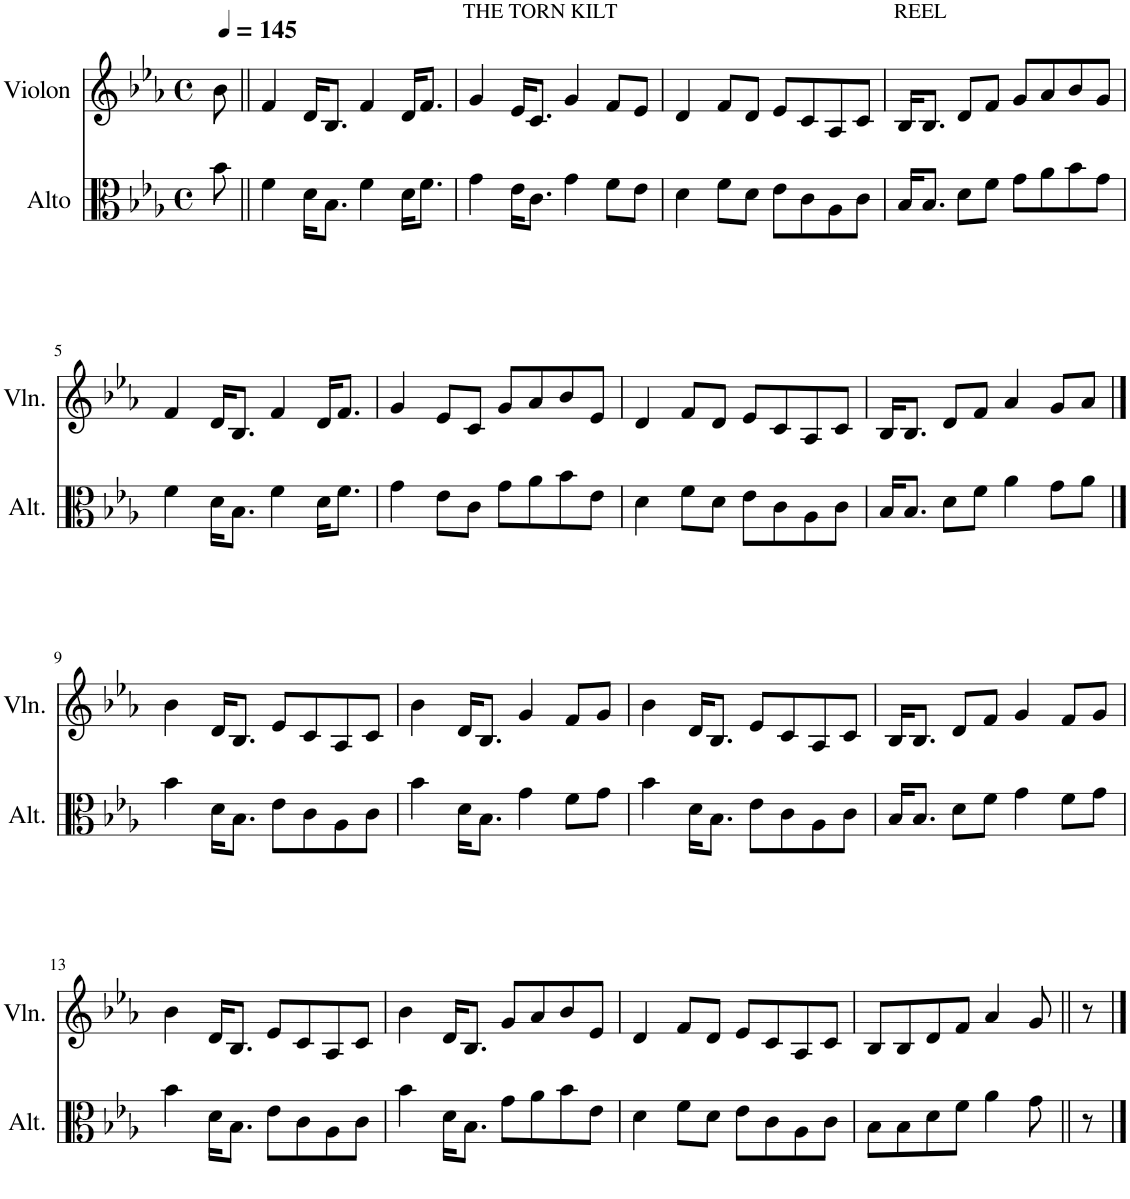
**kern	**kern
*part2	*part1
*staff2	*staff1
*I"Alto	*I"Violon
*I'Alt.	*I'Vln.
*clefC3	*clefG2
*k[b-e-a-]	*k[b-e-a-]
*M4/4	*M4/4
*met(c)	*met(c)
*MM145	*MM145
=	=
8b-\	8b-\
=1||	=1||
4f\	4f/
16d\KL	16d/KL
8.B-\J	8.B-/J
4f\	4f/
16d\KL	16d/KL
8.f\J	8.f/J
=2	=2
!	!LO:TX:a:t=THE TORN KILT
4g\	4g/
16e-\KL	16e-/KL
8.c\J	8.c/J
4g\	4g/
8f\L	8f/L
8e-\J	8e-/J
=3	=3
4d\	4d/
8f\L	8f/L
8d\J	8d/J
8e-\L	8e-/L
8c\	8c/
8A-\	8A-/
8c\J	8c/J
=4	=4
!	!LO:TX:a:t=REEL
16B-/KL	16B-/KL
8.B-/J	8.B-/J
8d\L	8d/L
8f\J	8f/J
8g\L	8g/L
8a-\	8a-/
8b-\	8b-/
8g\J	8g/J
!!LO:LB:g=z
=5	=5
4f\	4f/
16d\KL	16d/KL
8.B-\J	8.B-/J
4f\	4f/
16d\KL	16d/KL
8.f\J	8.f/J
=6	=6
4g\	4g/
8e-\L	8e-/L
8c\J	8c/J
8g\L	8g/L
8a-\	8a-/
8b-\	8b-/
8e-\J	8e-/J
=7	=7
4d\	4d/
8f\L	8f/L
8d\J	8d/J
8e-\L	8e-/L
8c\	8c/
8A-\	8A-/
8c\J	8c/J
=8	=8
16B-/KL	16B-/KL
8.B-/J	8.B-/J
8d\L	8d/L
8f\J	8f/J
4a-\	4a-/
8g\L	8g/L
8a-\J	8a-/J
!!LO:LB:g=z
==9	==9
4b-\	4b-\
16d\KL	16d/KL
8.B-\J	8.B-/J
8e-\L	8e-/L
8c\	8c/
8A-\	8A-/
8c\J	8c/J
=10	=10
4b-\	4b-\
16d\KL	16d/KL
8.B-\J	8.B-/J
4g\	4g/
8f\L	8f/L
8g\J	8g/J
=11	=11
4b-\	4b-\
16d\KL	16d/KL
8.B-\J	8.B-/J
8e-\L	8e-/L
8c\	8c/
8A-\	8A-/
8c\J	8c/J
=12	=12
16B-/KL	16B-/KL
8.B-/J	8.B-/J
8d\L	8d/L
8f\J	8f/J
4g\	4g/
8f\L	8f/L
8g\J	8g/J
!!LO:LB:g=z
=13	=13
4b-\	4b-\
16d\KL	16d/KL
8.B-\J	8.B-/J
8e-\L	8e-/L
8c\	8c/
8A-\	8A-/
8c\J	8c/J
=14	=14
4b-\	4b-\
16d\KL	16d/KL
8.B-\J	8.B-/J
8g\L	8g/L
8a-\	8a-/
8b-\	8b-/
8e-\J	8e-/J
=15	=15
4d\	4d/
8f\L	8f/L
8d\J	8d/J
8e-\L	8e-/L
8c\	8c/
8A-\	8A-/
8c\J	8c/J
=16	=16
8B-\L	8B-/L
8B-\	8B-/
8d\	8d/
8f\J	8f/J
4a-\	4a-/
8g\	8g/
8r	8r
==	==
*-	*-
